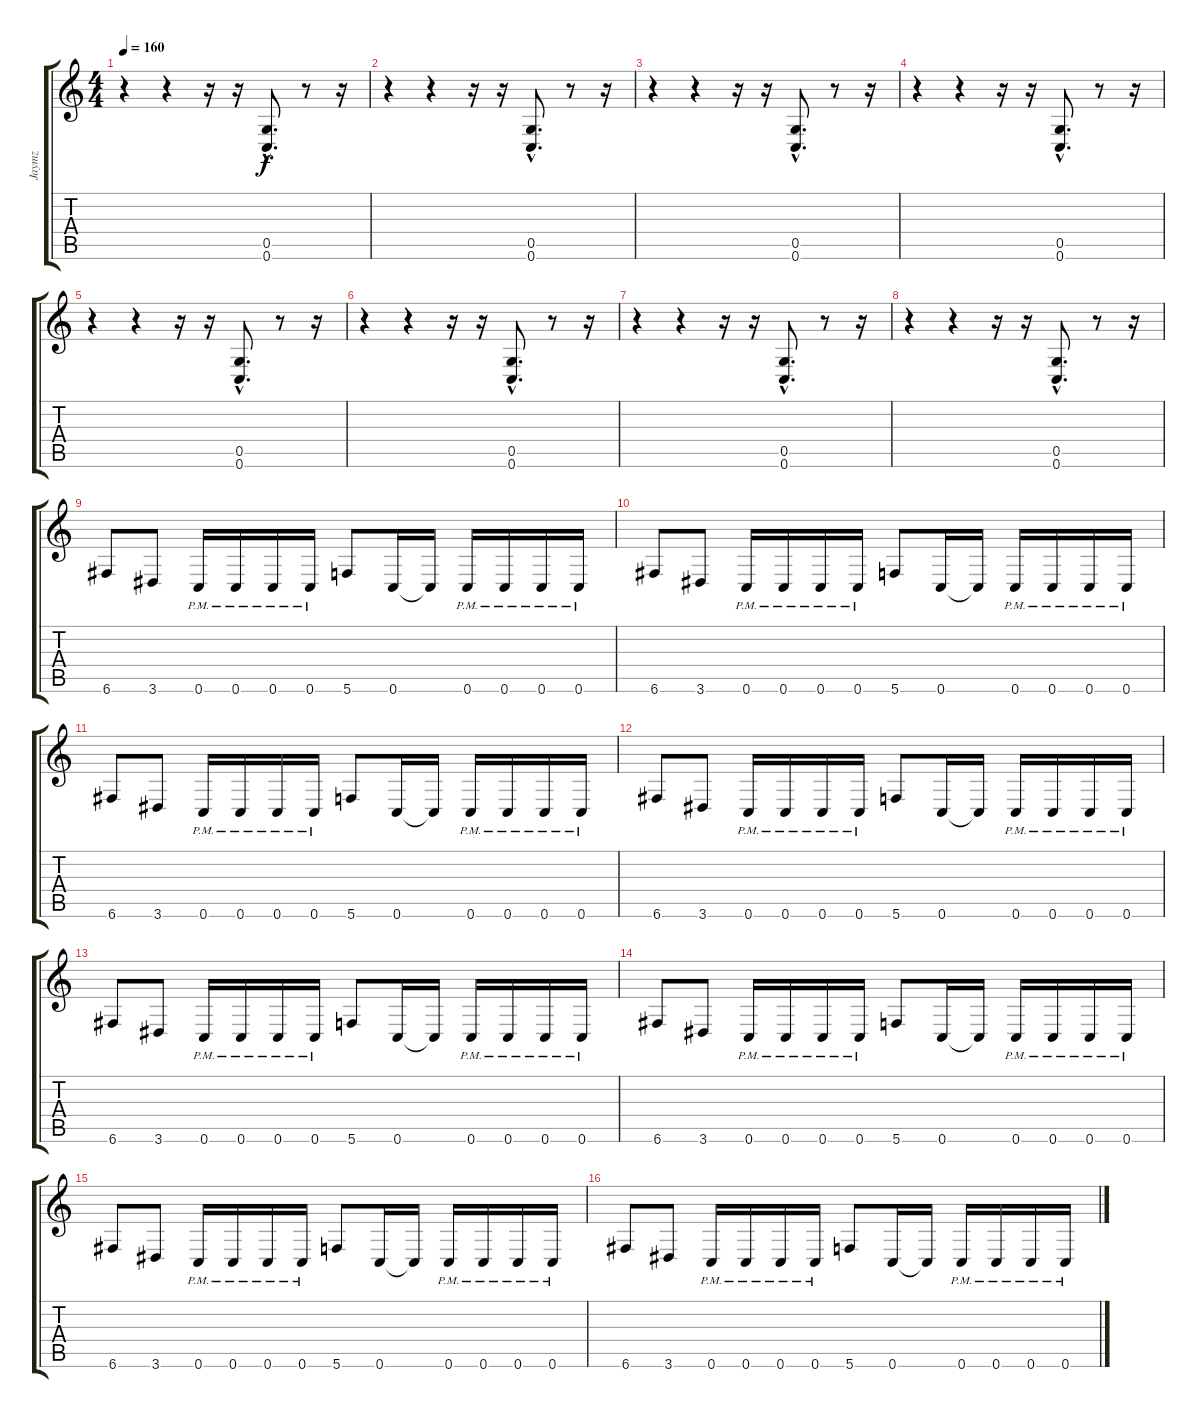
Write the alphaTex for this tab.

\track ("Jaymz" "Jaymz") {instrument distortionguitar}
\staff {score tabs}
\tuning (D4 A3 F3 C3 G2 C2) {hide}
\ts (4 4)
\tempo 160
\clef g2
\ks c
r.4{dy f instrument distortionguitar} r.4 r.16 r.16 (0.5{hac} 0.6{hac}).8{d} r.8 r.16 |
r.4 r.4 r.16 r.16 (0.5{hac} 0.6{hac}).8{d} r.8 r.16 |
r.4 r.4 r.16 r.16 (0.5{hac} 0.6{hac}).8{d} r.8 r.16 |
r.4 r.4 r.16 r.16 (0.5{hac} 0.6{hac}).8{d} r.8 r.16 |
r.4 r.4 r.16 r.16 (0.5{hac} 0.6{hac}).8{d} r.8 r.16 |
r.4 r.4 r.16 r.16 (0.5{hac} 0.6{hac}).8{d} r.8 r.16 |
r.4 r.4 r.16 r.16 (0.5{hac} 0.6{hac}).8{d} r.8 r.16 |
r.4 r.4 r.16 r.16 (0.5{hac} 0.6{hac}).8{d} r.8 r.16 |
6.6.8 3.6.8 0.6{pm}.16 0.6{pm}.16 0.6{pm}.16 0.6{pm}.16 5.6.8 0.6.16 0.6{t}.16 0.6{pm}.16 0.6{pm}.16 0.6{pm}.16 0.6{pm}.16 |
6.6.8 3.6.8 0.6{pm}.16 0.6{pm}.16 0.6{pm}.16 0.6{pm}.16 5.6.8 0.6.16 0.6{t}.16 0.6{pm}.16 0.6{pm}.16 0.6{pm}.16 0.6{pm}.16 |
6.6.8 3.6.8 0.6{pm}.16 0.6{pm}.16 0.6{pm}.16 0.6{pm}.16 5.6.8 0.6.16 0.6{t}.16 0.6{pm}.16 0.6{pm}.16 0.6{pm}.16 0.6{pm}.16 |
6.6.8 3.6.8 0.6{pm}.16 0.6{pm}.16 0.6{pm}.16 0.6{pm}.16 5.6.8 0.6.16 0.6{t}.16 0.6{pm}.16 0.6{pm}.16 0.6{pm}.16 0.6{pm}.16 |
6.6.8 3.6.8 0.6{pm}.16 0.6{pm}.16 0.6{pm}.16 0.6{pm}.16 5.6.8 0.6.16 0.6{t}.16 0.6{pm}.16 0.6{pm}.16 0.6{pm}.16 0.6{pm}.16 |
6.6.8 3.6.8 0.6{pm}.16 0.6{pm}.16 0.6{pm}.16 0.6{pm}.16 5.6.8 0.6.16 0.6{t}.16 0.6{pm}.16 0.6{pm}.16 0.6{pm}.16 0.6{pm}.16 |
6.6.8 3.6.8 0.6{pm}.16 0.6{pm}.16 0.6{pm}.16 0.6{pm}.16 5.6.8 0.6.16 0.6{t}.16 0.6{pm}.16 0.6{pm}.16 0.6{pm}.16 0.6{pm}.16 |
6.6.8 3.6.8 0.6{pm}.16 0.6{pm}.16 0.6{pm}.16 0.6{pm}.16 5.6.8 0.6.16 0.6{t}.16 0.6{pm}.16 0.6{pm}.16 0.6{pm}.16 0.6{pm}.16
